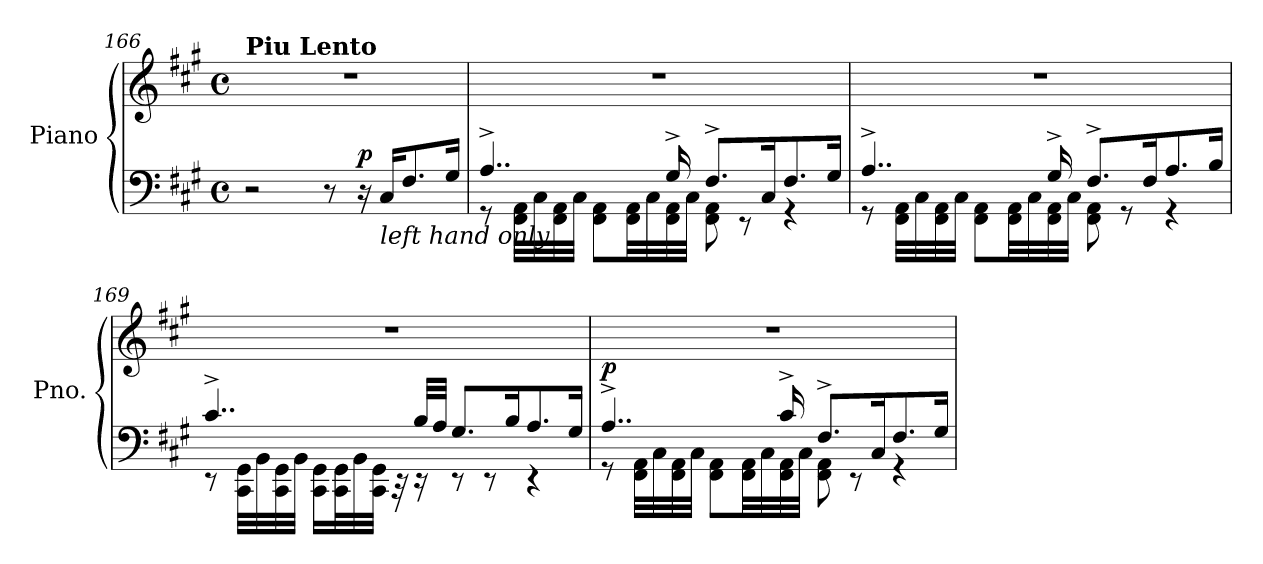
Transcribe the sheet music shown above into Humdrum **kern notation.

**kern	**kern	**dynam
*part1	*part1	*part1
*staff2	*staff1	*staff1/2
*I"Piano	*	*
*I'Pno.	*	*
*clefF4	*clefG2	*
*k[f#c#g#]	*k[f#c#g#]	*
*M4/4	*M4/4	*
*met(c)	*met(c)	*
*MM54	*MM54	*
=166	=166	=166
!	!LO:TX:a:B:t=Piu Lento	!
2r	1r	.
8r	.	.
!	!	!LO:DY:a=2
16r	.	p
!LO:TX:b:i:t=left hand only	!	!
16C#/KL	.	.
8.F#/	.	.
16G#/Jk	.	.
!!LO:LB:g=z
=167	=167	=167
*^	*	*
4..A^/	8r	1r	.
.	32FF#\ 32AA\LLL	.	.
.	32C#\	.	.
.	32FF#\ 32AA\	.	.
.	32C#\JJJ	.	.
.	8FF#\ 8AA\L	.	.
.	32FF#\ 32AA\LL	.	.
.	32C#\	.	.
16G#^/	32FF#\ 32AA\	.	.
.	32C#\JJJ	.	.
8.F#^/L	8FF#\ 8AA\	.	.
.	8r	.	.
16C#/K	.	.	.
8.F#/	4r	.	.
16G#/Jk	.	.	.
=168	=168	=168	=168
4..A^/	8r	1r	.
.	32FF#\ 32AA\LLL	.	.
.	32C#\	.	.
.	32FF#\ 32AA\	.	.
.	32C#\JJJ	.	.
.	8FF#\ 8AA\L	.	.
.	32FF#\ 32AA\LL	.	.
.	32C#\	.	.
16G#^/	32FF#\ 32AA\	.	.
.	32C#\JJJ	.	.
8.F#^/L	8FF#\ 8AA\	.	.
.	8r	.	.
16F#/K	.	.	.
8.A/	4r	.	.
16B/Jk	.	.	.
=169	=169	=169	=169
4..c#^/	8r	1r	.
.	32CC#\ 32GG#\LLL	.	.
.	32BB\	.	.
.	32CC#\ 32GG#\	.	.
.	32BB\JJJ	.	.
.	16CC#\ 16GG#\LL	.	.
.	32CC#\ 32GG#\L	.	.
.	32BB\	.	.
.	32CC#\ 32GG#\JJJ	.	.
.	32r	.	.
32B/LLL	16r	.	.
32A/JJJ	.	.	.
8.G#/L	8r	.	.
.	8r	.	.
16B/K	.	.	.
8.A/	4r	.	.
16G#/Jk	.	.	.
!!LO:LB:g=z
=170	=170	=170	=170
!	!	!	!LO:DY:b
4..A^/	8r	1r	p
.	32FF#\ 32AA\LLL	.	.
.	32C#\	.	.
.	32FF#\ 32AA\	.	.
.	32C#\JJJ	.	.
.	8FF#\ 8AA\L	.	.
.	32FF#\ 32AA\LL	.	.
.	32C#\	.	.
16c#^/	32FF#\ 32AA\	.	.
.	32C#\JJJ	.	.
8.F#^/L	8FF#\ 8AA\	.	.
.	8r	.	.
16C#/K	.	.	.
8.F#/	4r	.	.
16G#/Jk	.	.	.
*v	*v	*	*
=	=	=
*-	*-	*-
